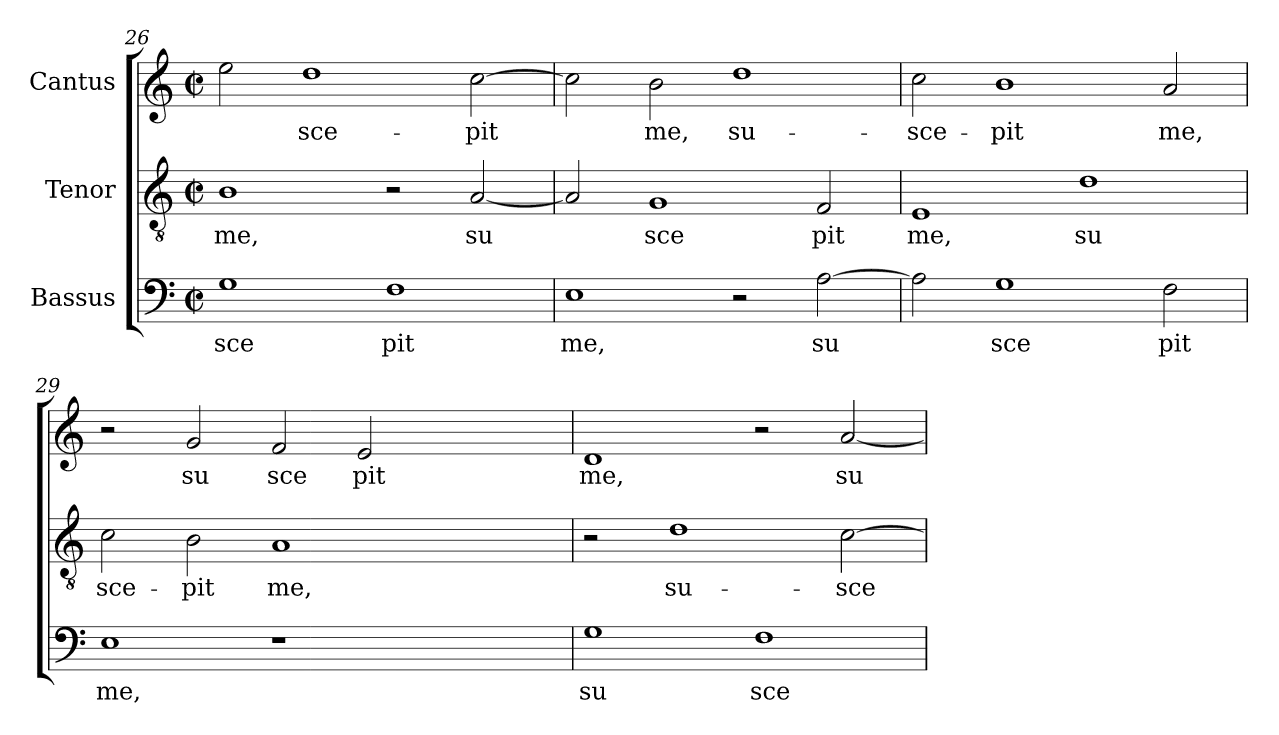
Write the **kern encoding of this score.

**kern	**text	**kern	**text	**kern	**text
*part3	*part3	*part2	*part2	*part1	*part1
*staff3	*staff3	*staff2	*staff2	*staff1	*staff1
*I"Bassus	*	*I"Tenor	*	*I"Cantus	*
*clefF4	*	*clefGv2	*	*clefG2	*
*M2/2	*	*M2/2	*	*M2/2	*
*met(c|)	*	*met(c|)	*	*met(c|)	*
=26	=26	=26	=26	=26	=26
!	!LO:LY:b:cj	!	!LO:LY:b:cj	!	!
1G	sce	1B	me,	2ee\	.
!	!	!	!	!	!LO:LY:b:cj
.	.	.	.	1dd	-sce-
!	!LO:LY:b:cj	!	!	!	!
1F	pit	2r	.	.	.
!	!	!	!LO:LY:b:cj	!	!LO:LY:b
.	.	[<2A/	su	[>2cc\	-pit
=27	=27	=27	=27	=27	=27
!	!LO:LY:b:cj	!	!	!	!
1E	me,	2A/]	.	2cc\]	.
!	!	!	!LO:LY:b:cj	!	!LO:LY:b:cj
.	.	1G	sce	2b\	me,
!	!	!	!	!	!LO:LY:b:cj
2r	.	.	.	1dd	su-
!	!LO:LY:b:cj	!	!LO:LY:b:cj	!	!
[>2A\	su	2F/	pit	.	.
=28	=28	=28	=28	=28	=28
!	!	!	!LO:LY:b:cj	!	!LO:LY:b:cj
2A\]	.	1E	me,	2cc\	-sce-
!	!LO:LY:b:cj	!	!	!	!LO:LY:b:cj
1G	sce	.	.	1b	-pit
!	!	!	!LO:LY:b:cj	!	!
.	.	1d	su	.	.
!	!LO:LY:b:cj	!	!	!	!LO:LY:b:cj
2F\	pit	.	.	2a/	me,
!!LO:LB:g=z
=29	=29	=29	=29	=29	=29
!	!LO:LY:b:cj	!	!LO:LY:b:cj	!	!
1E	me,	2c\	sce-	2r	.
!	!	!	!LO:LY:b:cj	!	!LO:LY:b:cj
.	.	2B\	-pit	2g/	su
!LO:N:vis=1	!	!	!LO:LY:b:cj	!	!LO:LY:b:cj
0r	.	1A	me,	2f/	sce
!	!	!	!	!	!LO:LY:b:cj
.	.	.	.	2e/	pit
.	.	1ryy	.	1ryy	.
=30	=30	=30	=30	=30	=30
!	!LO:LY:b:cj	!	!	!	!LO:LY:b:cj
1G	su	2r	.	1d	me,
!	!	!	!LO:LY:b:cj	!	!
.	.	1d	su-	.	.
!	!LO:LY:b:cj	!	!	!	!
1F	sce	.	.	2r	.
!	!	!	!LO:LY:b	!	!LO:LY:b:cj
.	.	[>2c\	-sce-	[<2a/	su
=	=	=	=	=	=
*-	*-	*-	*-	*-	*-
